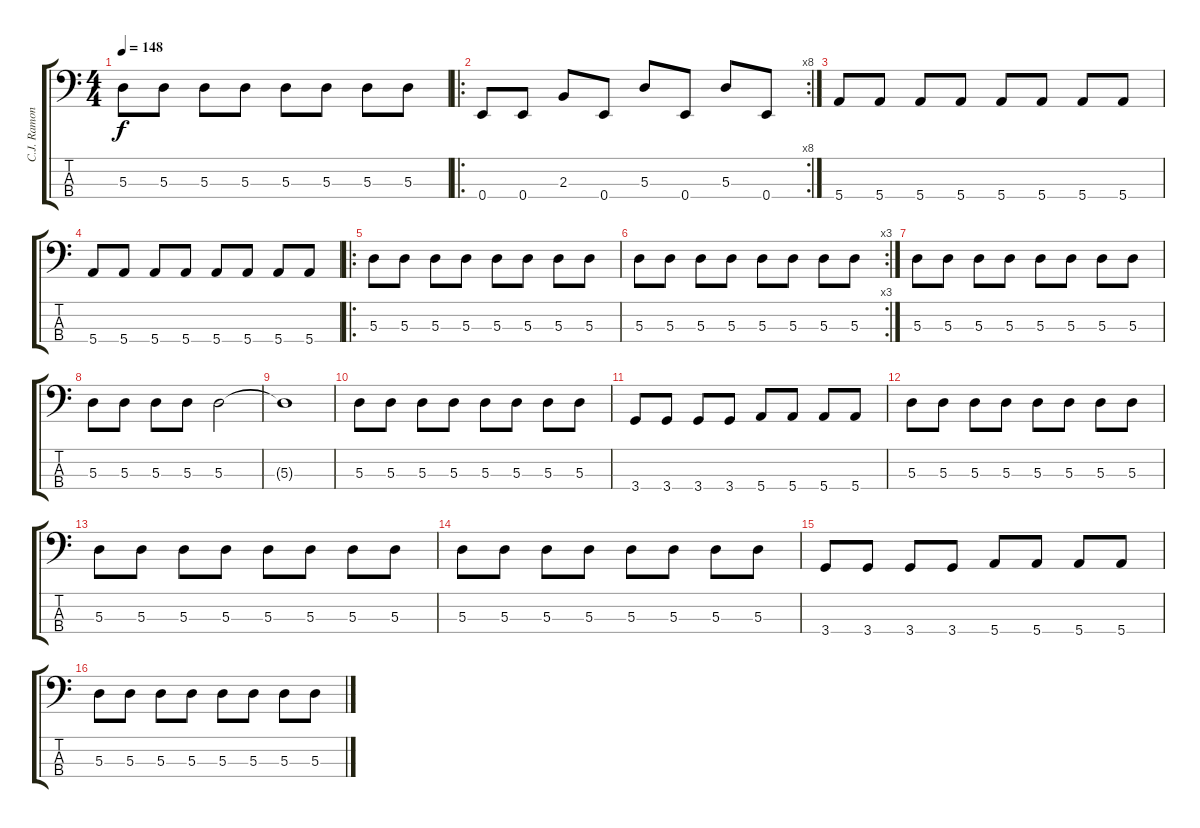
\track ("C.J. Ramone" "C.J. Ramon") {instrument electricbasspick}
\staff {score tabs}
\tuning (G2 D2 A1 E1) {hide}
\ts (4 4)
\tempo 148
\clef f4
\ks c
5.3.8{dy f} 5.3.8 5.3.8 5.3.8 5.3.8 5.3.8 5.3.8 5.3.8 |
\ro
\rc 8
0.4.8 0.4.8 2.3.8 0.4.8 5.3.8 0.4.8 5.3.8 0.4.8 |
5.4.8 5.4.8 5.4.8 5.4.8 5.4.8 5.4.8 5.4.8 5.4.8 |
5.4.8 5.4.8 5.4.8 5.4.8 5.4.8 5.4.8 5.4.8 5.4.8 |
\ro
5.3.8 5.3.8 5.3.8 5.3.8 5.3.8 5.3.8 5.3.8 5.3.8 |
\rc 3
5.3.8 5.3.8 5.3.8 5.3.8 5.3.8 5.3.8 5.3.8 5.3.8 |
5.3.8 5.3.8 5.3.8 5.3.8 5.3.8 5.3.8 5.3.8 5.3.8 |
5.3.8 5.3.8 5.3.8 5.3.8 5.3.2 |
5.3{t}.1 |
5.3.8 5.3.8 5.3.8 5.3.8 5.3.8 5.3.8 5.3.8 5.3.8 |
3.4.8 3.4.8 3.4.8 3.4.8 5.4.8 5.4.8 5.4.8 5.4.8 |
5.3.8 5.3.8 5.3.8 5.3.8 5.3.8 5.3.8 5.3.8 5.3.8 |
5.3.8 5.3.8 5.3.8 5.3.8 5.3.8 5.3.8 5.3.8 5.3.8 |
5.3.8 5.3.8 5.3.8 5.3.8 5.3.8 5.3.8 5.3.8 5.3.8 |
3.4.8 3.4.8 3.4.8 3.4.8 5.4.8 5.4.8 5.4.8 5.4.8 |
5.3.8 5.3.8 5.3.8 5.3.8 5.3.8 5.3.8 5.3.8 5.3.8
